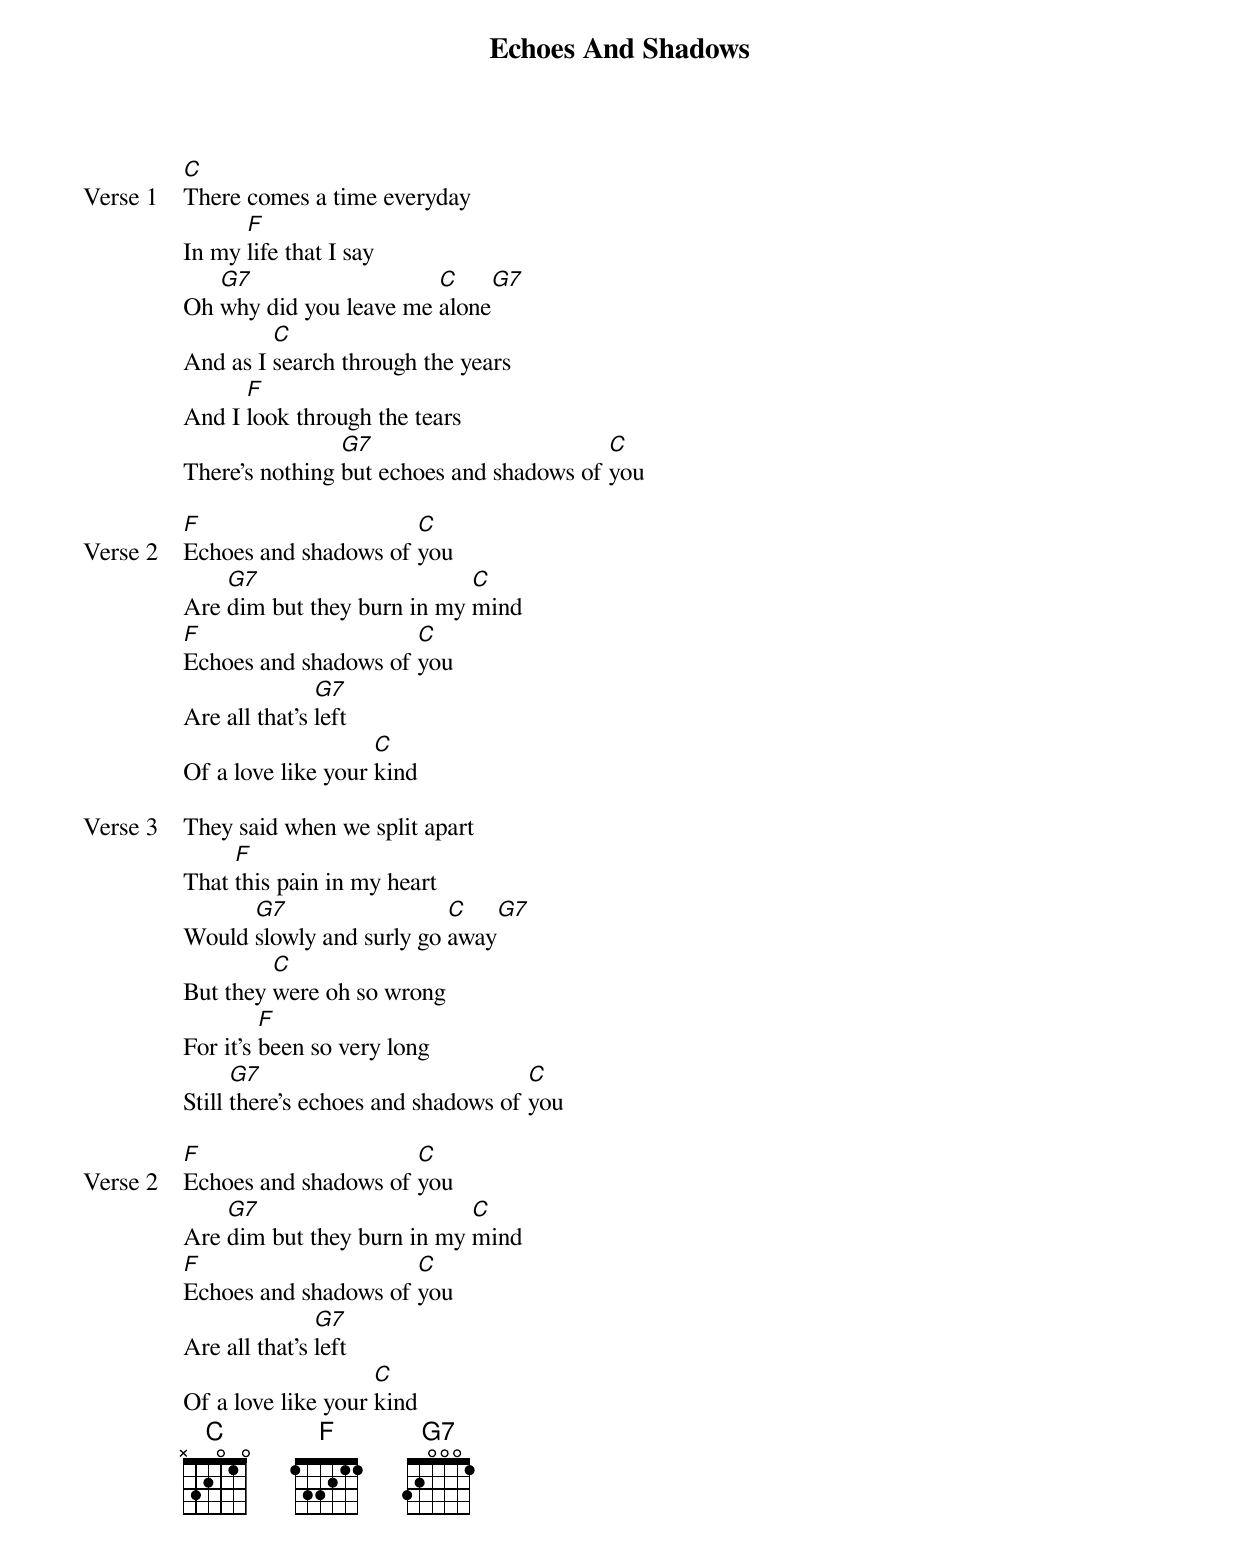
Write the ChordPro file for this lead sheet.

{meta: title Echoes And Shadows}
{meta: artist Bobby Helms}
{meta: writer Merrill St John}

{start_of_verse: Verse 1}
[C]There comes a time everyday
In my [F]life that I say
Oh [G7]why did you leave me [C]alone[G7]
And as I [C]search through the years
And I [F]look through the tears
There's nothing [G7]but echoes and shadows of [C]you
{end_of_verse}

{start_of_verse: Verse 2}
[F]Echoes and shadows of [C]you
Are [G7]dim but they burn in my [C]mind
[F]Echoes and shadows of [C]you
Are all that's [G7]left
Of a love like your [C]kind
{end_of_verse}

{start_of_verse: Verse 3}
They said when we split apart
That [F]this pain in my heart
Would [G7]slowly and surly go [C]away[G7]
But they [C]were oh so wrong
For it's [F]been so very long
Still [G7]there's echoes and shadows of [C]you
{end_of_verse}

{start_of_verse: Verse 2}
[F]Echoes and shadows of [C]you
Are [G7]dim but they burn in my [C]mind
[F]Echoes and shadows of [C]you
Are all that's [G7]left
Of a love like your [C]kind
{end_of_verse}
